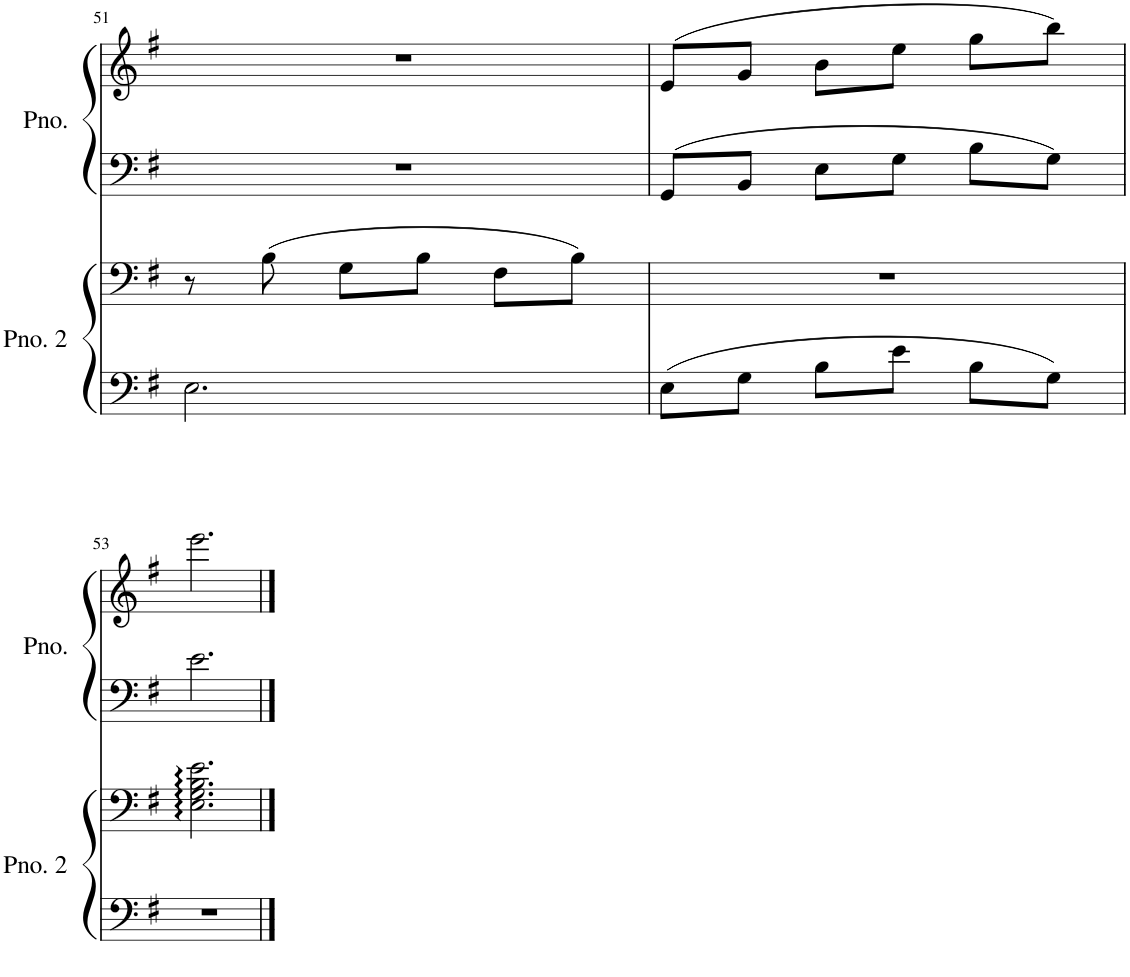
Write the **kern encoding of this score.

**kern	**kern	**kern	**kern
*part2	*part2	*part1	*part1
*staff4	*staff3	*staff2	*staff1
*I"Piano 2	*	*I"Piano	*
*I'Pno. 2	*	*I'Pno.	*
!!LO:PB:g=z
*clefF4	*clefG2	*clefF4	*clefG2
*k[f#]	*k[f#]	*k[f#]	*k[f#]
*M3/4	*M3/4	*M3/4	*M3/4
=51	=51	=51	=51
2.E\	8r	2.r	2.r
.	(8B\	.	.
.	8G\L	.	.
.	8B\J	.	.
.	8F#\L	.	.
.	8B\J)	.	.
=52	=52	=52	=52
8E\L	2.r	8GG/L	(8e/L
8G\J	.	8BB/J	8g/J
8B\L	.	8E\L	8b\L
8e\J	.	8G\J	8ee\J
8B\L	.	8B\L	8gg\L
8G\J	.	8G\J	8bb\J)
!!LO:LB:g=z
=53	=53	=53	=53
2.r	2.E\: 2.G\: 2.B\: 2.e\:	2.e\	2.eee\
==	==	==	==
*-	*-	*-	*-
